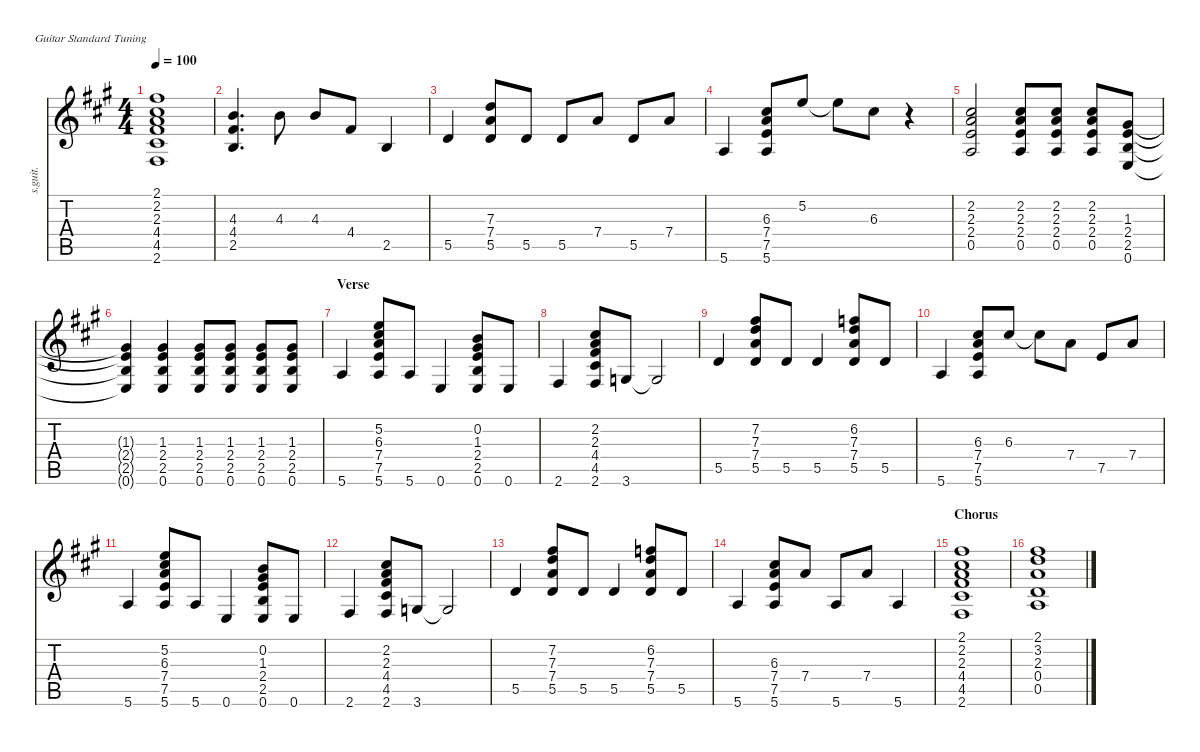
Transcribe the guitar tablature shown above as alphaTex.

\defaultSystemsLayout 4
\hideDynamics
\bracketExtendMode nobrackets
\track ("Rhythm Guitar" "s.guit.") {instrument acousticguitarsteel}
\staff {score tabs}
\tuning (E4 B3 G3 D3 A2 E2)
\ts (4 4)
\tempo 100
\clef g2
\ks a
(2.1{acc #} 2.2{acc #} 2.3{acc forcenatural} 4.4{acc #} 4.5{acc #} 2.6{acc #}).1{dy f} |
(4.3{acc forcenatural} 4.4{acc #} 2.5{acc forcenatural}).4{d} 4.3{acc forcenatural}.8 4.3{acc forcenatural}.8 4.4{acc #}.8 2.5{acc forcenatural}.4 |
5.5{acc forcenatural}.4 (7.3{acc forcenatural} 7.4{acc forcenatural} 5.5{acc forcenatural}).8 5.5{acc forcenatural}.8 5.5{acc forcenatural}.8 7.4{acc forcenatural}.8 5.5{acc forcenatural}.8 7.4{acc forcenatural}.8 |
5.6{acc forcenatural}.4 (6.3{acc #} 7.4{acc forcenatural} 7.5{acc forcenatural} 5.6{acc forcenatural}).8 5.2{acc forcenatural}.8 5.2{t acc forcenatural}.8 6.3{acc #}.8 r.4 |
(2.2{acc #} 2.3{acc forcenatural} 2.4{acc forcenatural} 0.5{acc forcenatural}).2 (2.2{acc #} 2.3{acc forcenatural} 2.4{acc forcenatural} 0.5{acc forcenatural}).8 (2.2{acc #} 2.3{acc forcenatural} 2.4{acc forcenatural} 0.5{acc forcenatural}).8 (2.2{acc #} 2.3{acc forcenatural} 2.4{acc forcenatural} 0.5{acc forcenatural}).8 (1.3{acc #} 2.4{acc forcenatural} 2.5{acc forcenatural} 0.6{acc forcenatural}).8 |
(1.3{t acc #} 2.4{t acc forcenatural} 2.5{t acc forcenatural} 0.6{t acc forcenatural}).4 (1.3{acc #} 2.4{acc forcenatural} 2.5{acc forcenatural} 0.6{acc forcenatural}).4 (1.3{acc #} 2.4{acc forcenatural} 2.5{acc forcenatural} 0.6{acc forcenatural}).8 (1.3{acc #} 2.4{acc forcenatural} 2.5{acc forcenatural} 0.6{acc forcenatural}).8 (1.3{acc #} 2.4{acc forcenatural} 2.5{acc forcenatural} 0.6{acc forcenatural}).8 (1.3{acc #} 2.4{acc forcenatural} 2.5{acc forcenatural} 0.6{acc forcenatural}).8 |
\section ("" "Verse")
5.6{acc forcenatural}.4 (5.2{acc forcenatural} 6.3{acc #} 7.4{acc forcenatural} 7.5{acc forcenatural} 5.6{acc forcenatural}).8 5.6{acc forcenatural}.8 0.6{acc forcenatural}.4 (0.2{acc forcenatural} 1.3{acc #} 2.4{acc forcenatural} 2.5{acc forcenatural} 0.6{acc forcenatural}).8 0.6{acc forcenatural}.8 |
2.6{acc #}.4 (2.2{acc #} 2.3{acc forcenatural} 4.4{acc #} 4.5{acc #} 2.6{acc #}).8 3.6{acc forcenatural}.8 3.6{t acc forcenatural}.2 |
5.5{acc forcenatural}.4 (7.2{acc #} 7.3{acc forcenatural} 7.4{acc forcenatural} 5.5{acc forcenatural}).8 5.5{acc forcenatural}.8 5.5{acc forcenatural}.4 (6.2{acc forcenatural} 7.3{acc forcenatural} 7.4{acc forcenatural} 5.5{acc forcenatural}).8 5.5{acc forcenatural}.8 |
5.6{acc forcenatural}.4 (6.3{acc #} 7.4{acc forcenatural} 7.5{acc forcenatural} 5.6{acc forcenatural}).8 6.3{acc #}.8 6.3{t acc #}.8 7.4{acc forcenatural}.8 7.5{acc forcenatural}.8 7.4{acc forcenatural}.8 |
5.6{acc forcenatural}.4 (5.2{acc forcenatural} 6.3{acc #} 7.4{acc forcenatural} 7.5{acc forcenatural} 5.6{acc forcenatural}).8 5.6{acc forcenatural}.8 0.6{acc forcenatural}.4 (0.2{acc forcenatural} 1.3{acc #} 2.4{acc forcenatural} 2.5{acc forcenatural} 0.6{acc forcenatural}).8 0.6{acc forcenatural}.8 |
2.6{acc #}.4 (2.2{acc #} 2.3{acc forcenatural} 4.4{acc #} 4.5{acc #} 2.6{acc #}).8 3.6{acc forcenatural}.8 3.6{t acc forcenatural}.2 |
5.5{acc forcenatural}.4 (7.2{acc #} 7.3{acc forcenatural} 7.4{acc forcenatural} 5.5{acc forcenatural}).8 5.5{acc forcenatural}.8 5.5{acc forcenatural}.4 (6.2{acc forcenatural} 7.3{acc forcenatural} 7.4{acc forcenatural} 5.5{acc forcenatural}).8 5.5{acc forcenatural}.8 |
5.6{acc forcenatural}.4 (6.3{acc #} 7.4{acc forcenatural} 7.5{acc forcenatural} 5.6{acc forcenatural}).8 7.4{acc forcenatural}.8 5.6{acc forcenatural}.8 7.4{acc forcenatural}.8 5.6{acc forcenatural}.4 |
\section ("" "Chorus")
(2.1{acc #} 2.2{acc #} 2.3{acc forcenatural} 4.4{acc #} 4.5{acc #} 2.6{acc #}).1 |
(2.1{acc #} 3.2{acc forcenatural} 2.3{acc forcenatural} 0.4{acc forcenatural} 0.5{acc forcenatural}).1
